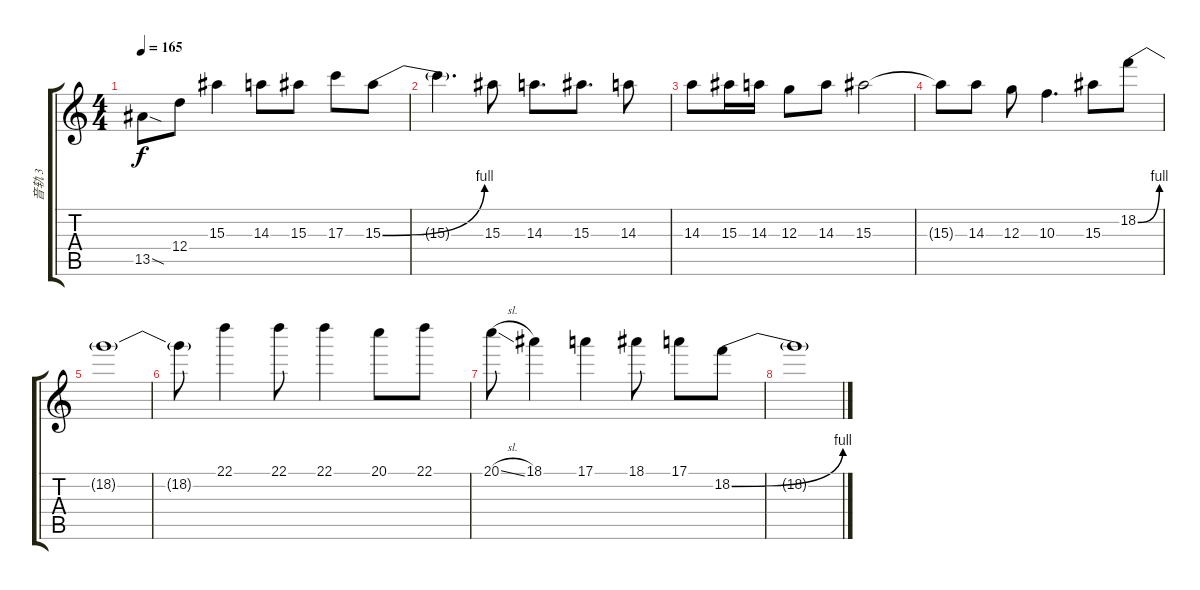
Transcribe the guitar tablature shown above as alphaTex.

\track ("音轨 3" "音轨 3") {instrument overdrivenguitar}
\staff {score tabs}
\tuning (E4 B3 G3 D3 A2 E2) {hide}
\ts (4 4)
\tempo 165
\clef g2
\ks c
13.5{sod t}.8{dy f} 12.4.8 15.3.4 14.3.8 15.3.8 17.3.8 15.3{be (bend 0 0 60 4)}.8 |
15.3{t}.4{d} 15.3.8 14.3.8{d} 15.3.8{d} 14.3.8 |
14.3.8 15.3.16 14.3.16 12.3.8 14.3.8 15.3.2 |
15.3{t}.8 14.3.8 12.3.8 10.3.4{d} 15.3.8 18.2{be (bend 0 0 60 4)}.8 |
18.2{t}.1 |
18.2{t}.8 22.1.4 22.1.8 22.1.4 20.1.8 22.1.8 |
20.1{sl}.8 18.1.4 17.1.4 18.1.8 17.1.8 18.2{be (bend 0 0 60 4)}.8 |
18.2{t}.1
